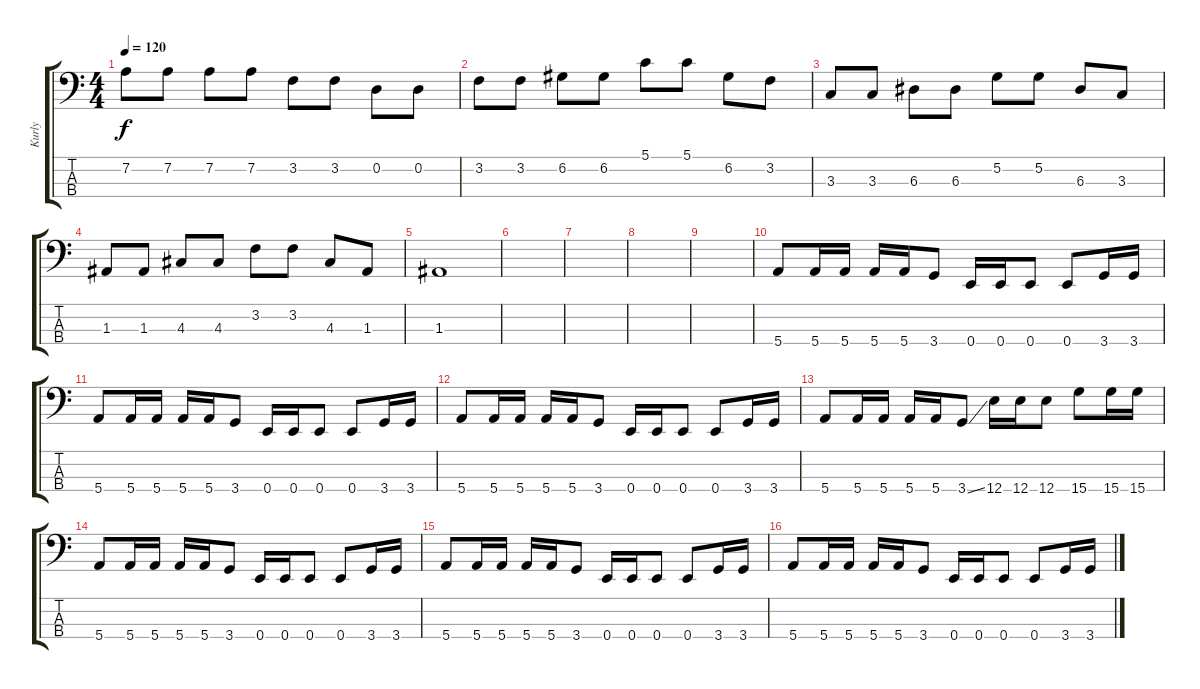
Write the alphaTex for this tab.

\track ("Kurly" "Kurly") {instrument electricbassfinger}
\staff {score tabs}
\tuning (G2 D2 A1 E1) {hide}
\ts (4 4)
\tempo 120
\clef f4
\ks c
7.2.8{dy f} 7.2.8 7.2.8 7.2.8 3.2.8 3.2.8 0.2.8 0.2.8 |
3.2.8 3.2.8 6.2.8 6.2.8 5.1.8 5.1.8 6.2.8 3.2.8 |
3.3.8 3.3.8 6.3.8 6.3.8 5.2.8 5.2.8 6.3.8 3.3.8 |
1.3.8 1.3.8 4.3.8 4.3.8 3.2.8 3.2.8 4.3.8 1.3.8 |
1.3.1 |
|
|
|
|
5.4.8 5.4.16 5.4.16 5.4.16 5.4.16 3.4.8 0.4.16 0.4.16 0.4.8 0.4.8 3.4.16 3.4.16 |
5.4.8 5.4.16 5.4.16 5.4.16 5.4.16 3.4.8 0.4.16 0.4.16 0.4.8 0.4.8 3.4.16 3.4.16 |
5.4.8 5.4.16 5.4.16 5.4.16 5.4.16 3.4.8 0.4.16 0.4.16 0.4.8 0.4.8 3.4.16 3.4.16 |
5.4.8 5.4.16 5.4.16 5.4.16 5.4.16 3.4{ss}.8 12.4.16 12.4.16 12.4.8 15.4.8 15.4.16 15.4.16 |
5.4.8 5.4.16 5.4.16 5.4.16 5.4.16 3.4.8 0.4.16 0.4.16 0.4.8 0.4.8 3.4.16 3.4.16 |
5.4.8 5.4.16 5.4.16 5.4.16 5.4.16 3.4.8 0.4.16 0.4.16 0.4.8 0.4.8 3.4.16 3.4.16 |
5.4.8 5.4.16 5.4.16 5.4.16 5.4.16 3.4.8 0.4.16 0.4.16 0.4.8 0.4.8 3.4.16 3.4.16
